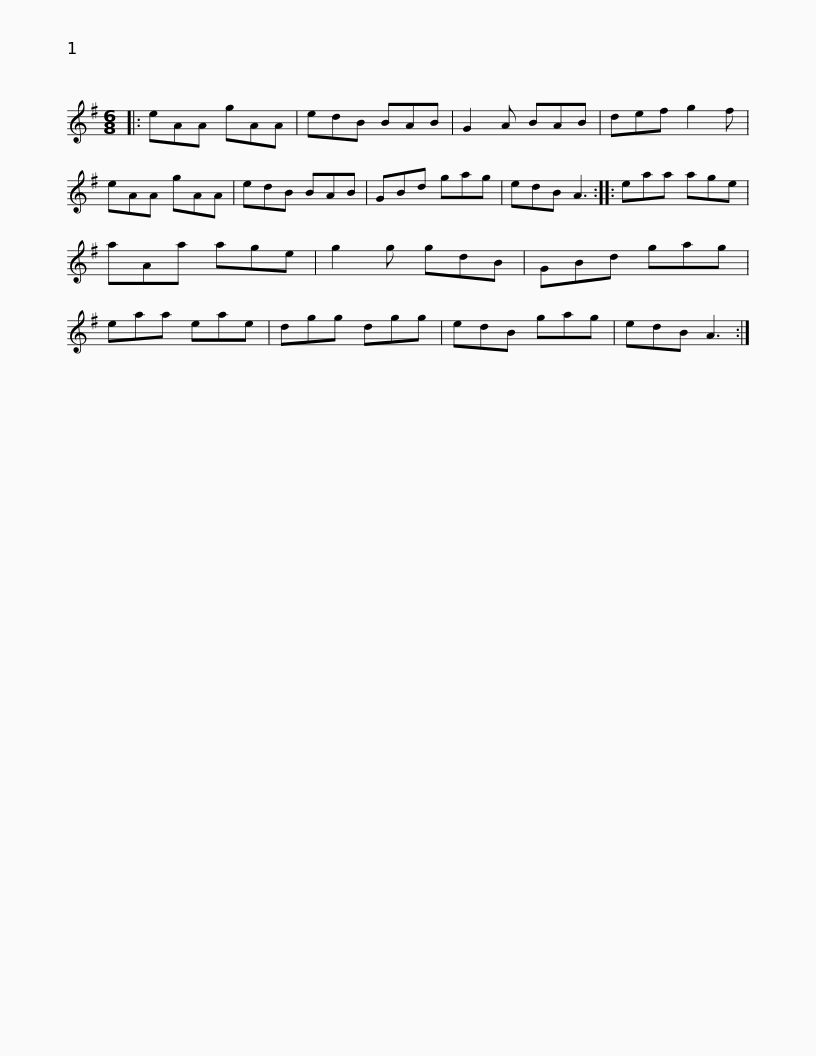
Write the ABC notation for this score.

X:1
L:1/8
M:6/8
I:linebreak $
K:G
V:1 treble
V:1
|: eAA gAA | edB BAB | G2 A BAB | def g2 f | eAA gAA | %5
 edB BAB | GBd gag |$ edB A3 :: eaa age | aAa age | %10
 g2 g gdB | GBd gag | eaa eae | dgg dgg |$ edB gag | %15
 edB A3 :| %16
